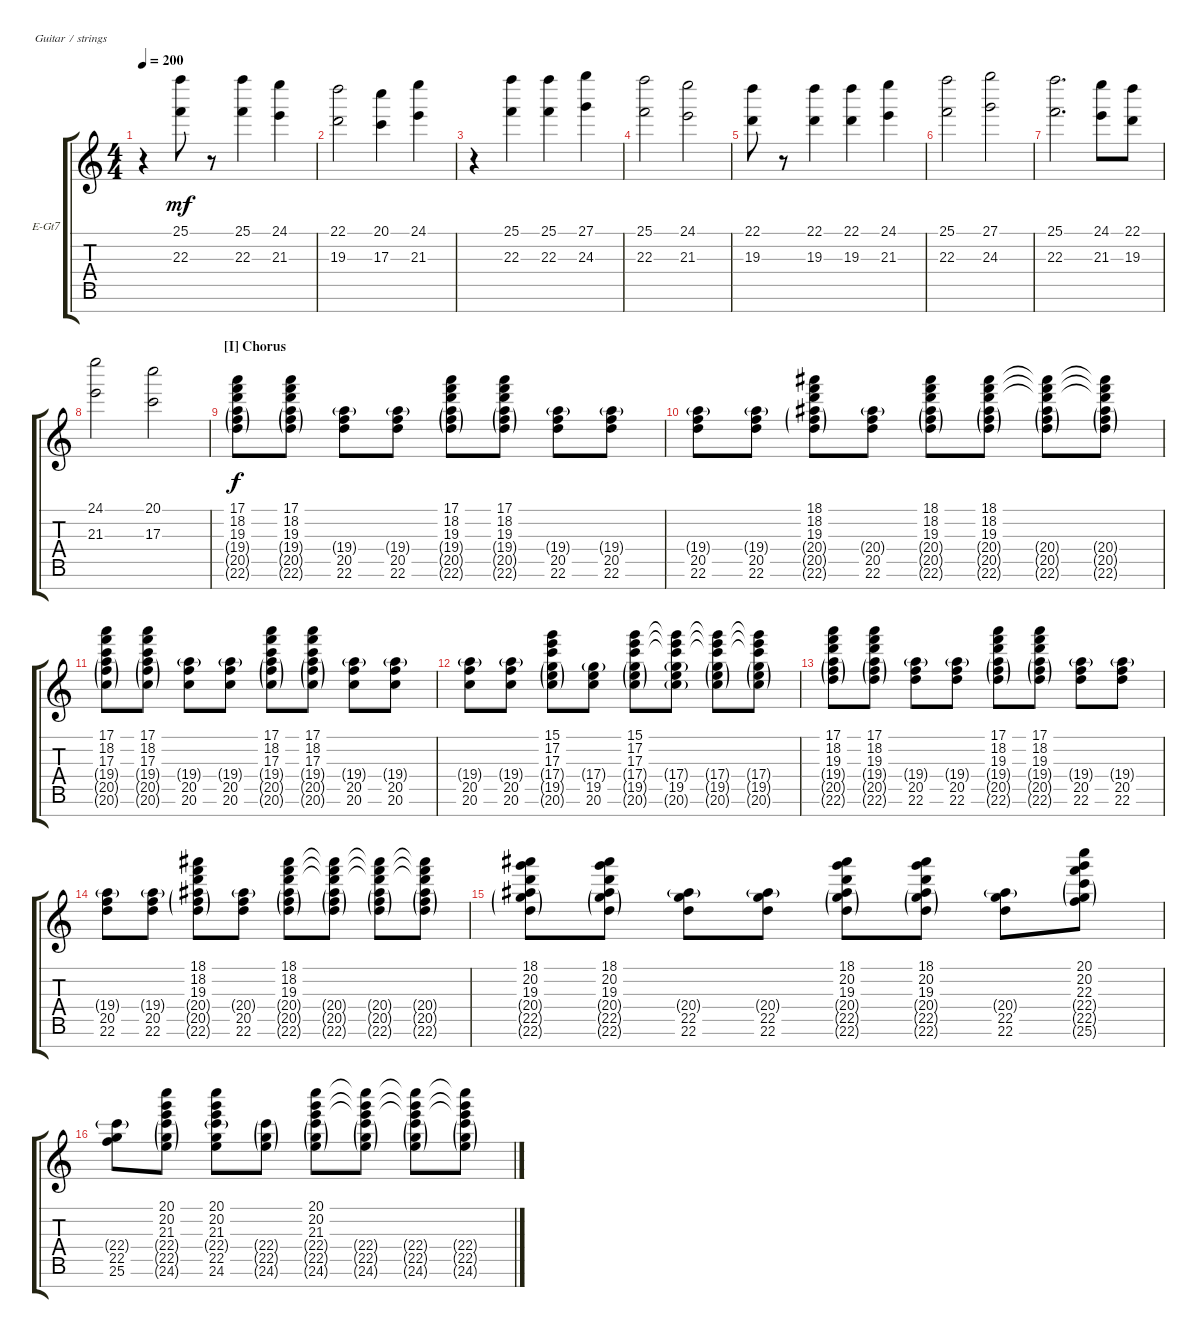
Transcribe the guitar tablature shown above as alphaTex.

\defaultSystemsLayout 4
\bracketExtendMode groupsimilarinstruments
\firstSystemTrackNameOrientation horizontal
\otherSystemsTrackNameOrientation horizontal
\track ("Violin ++" "E-Gt7") {instrument viola}
\staff {score tabs}
\tuning (E4 B3 G3 D3 A2 E2 B1)
\displaytranspose 12
\ts (4 4)
\tempo 200
\clef g2
\scale
0.333333
\ks c
r.4{dy mf} (25.1 22.3).8 r.8 (25.1 22.3).4 (24.1 21.3).4 |
\scale
0.333333 (22.1 19.3).2 (20.1 17.3).4 (24.1 21.3).4 |
\scale
0.333333 r.4 (25.1 22.3).4 (25.1 22.3).4 (27.1 24.3).4 |
\scale
0.333333 (25.1 22.3).2 (24.1 21.3).2 |
\scale
0.333333 (22.1 19.3).8 r.8 (22.1 19.3).4 (22.1 19.3).4 (24.1 21.3).4 |
\scale
0.333333 (25.1 22.3).2 (27.1 24.3).2 |
\scale
0.333333 (25.1 22.3).2{d} (24.1 21.3).8 (22.1 19.3).8 |
\scale
0.333333 (24.1 21.3).2 (20.1 17.3).2 |
\section ("I" "Chorus")
\scale
0.333333 (17.1 18.2 19.3 19.4{g} 20.5{g} 22.6{g}).8{dy f} (17.1 18.2 19.3 19.4{g} 20.5{g} 22.6{g}).8 (22.6 20.5 19.4{g}).8 (22.6 20.5 19.4{g}).8 (17.1 18.2 19.3 19.4{g} 20.5{g} 22.6{g}).8 (17.1 18.2 19.3 19.4{g} 20.5{g} 22.6{g}).8 (22.6 20.5 19.4{g}).8 (22.6 20.5 19.4{g}).8 |
\scale
0.333333 (22.6 20.5 19.4{g}).8 (22.6 20.5 19.4{g}).8 (18.1 18.2 19.3 20.4{g} 20.5{g} 22.6{g}).8 (22.6 20.5 20.4{g}).8 (18.1 18.2 19.3 20.4{g} 20.5{g} 22.6{g}).8 (18.1 18.2 19.3 20.4{g} 20.5{g} 22.6{g}).8 (22.6{g} 20.5{g} 20.4{g} 19.3{t} 18.2{t} 18.1{t}).8 (22.6{g} 20.5{g} 20.4{g} 19.3{t} 18.2{t} 18.1{t}).8 |
\scale
0.333333 (17.1 18.2 17.3 19.4{g} 20.5{g} 20.6{g}).8 (17.1 18.2 17.3 19.4{g} 20.5{g} 20.6{g}).8 (20.6 20.5 19.4{g}).8 (20.6 20.5 19.4{g}).8 (17.1 18.2 17.3 19.4{g} 20.5{g} 20.6{g}).8 (17.1 18.2 17.3 19.4{g} 20.5{g} 20.6{g}).8 (20.6 20.5 19.4{g}).8 (20.6 20.5 19.4{g}).8 |
\scale
0.333333 (20.6 20.5 19.4{g}).8 (20.6 20.5 19.4{g}).8 (15.1 17.2 17.3 17.4{g} 19.5{g} 20.6{g}).8 (20.6 19.5 17.4{g}).8 (15.1 17.2 17.3 17.4{g} 19.5{g} 20.6{g}).8 (20.6{g} 19.5 17.4{g} 15.1{t} 17.2{t} 17.3{t}).8 (20.6{g} 19.5{g} 17.4{g} 15.1{t} 17.2{t} 17.3{t}).8 (20.6{g} 19.5{g} 17.4{g} 15.1{t} 17.2{t} 17.3{t}).8 |
\scale
0.333333 (17.1 18.2 19.3 19.4{g} 20.5{g} 22.6{g}).8 (17.1 18.2 19.3 19.4{g} 20.5{g} 22.6{g}).8 (22.6 20.5 19.4{g}).8 (22.6 20.5 19.4{g}).8 (17.1 18.2 19.3 19.4{g} 20.5{g} 22.6{g}).8 (17.1 18.2 19.3 19.4{g} 20.5{g} 22.6{g}).8 (22.6 20.5 19.4{g}).8 (22.6 20.5 19.4{g}).8 |
\scale
0.333333 (22.6 20.5 19.4{g}).8 (22.6 20.5 19.4{g}).8 (18.1 18.2 19.3 20.4{g} 20.5{g} 22.6{g}).8 (22.6 20.5 20.4{g}).8 (18.1 18.2 19.3 20.4{g} 20.5{g} 22.6{g}).8 (18.1{t} 18.2{t} 19.3{t} 20.4{g} 20.5{g} 22.6{g}).8 (22.6{g} 20.5{g} 20.4{g} 19.3{t} 18.2{t} 18.1{t}).8 (22.6{g} 20.5{g} 20.4{g} 19.3{t} 18.2{t} 18.1{t}).8 |
\scale
0.333333 (18.1 20.2 19.3 20.4{g} 22.5{g} 22.6{g}).8 (18.1 20.2 19.3 20.4{g} 22.5{g} 22.6{g}).8 (22.6 22.5 20.4{g}).8 (22.6 22.5 20.4{g}).8 (18.1 20.2 19.3 20.4{g} 22.5{g} 22.6{g}).8 (18.1 20.2 19.3 20.4{g} 22.5{g} 22.6{g}).8 (22.6 22.5 20.4{g}).8 (20.1 22.3 20.2 22.4{g} 22.5{g} 25.6{g}).8 |
\scale
0.333333 (25.6 22.5 22.4{g}).8 (24.6{g} 22.5{g} 22.4{g} 21.3 20.2 20.1).8 (24.6 22.5 22.4{g} 20.1 20.2 21.3).8 (24.6{g} 22.5{g} 22.4{g}).8 (24.6{g} 22.5{g} 22.4{g} 21.3 20.2 20.1).8 (24.6{g} 22.5{g} 22.4{g} 21.3{t} 20.2{t} 20.1{t}).8 (24.6{g} 22.5{g} 22.4{g} 21.3{t} 20.2{t} 20.1{t}).8 (24.6{g} 22.5{g} 22.4{g} 21.3{t} 20.2{t} 20.1{t}).8
